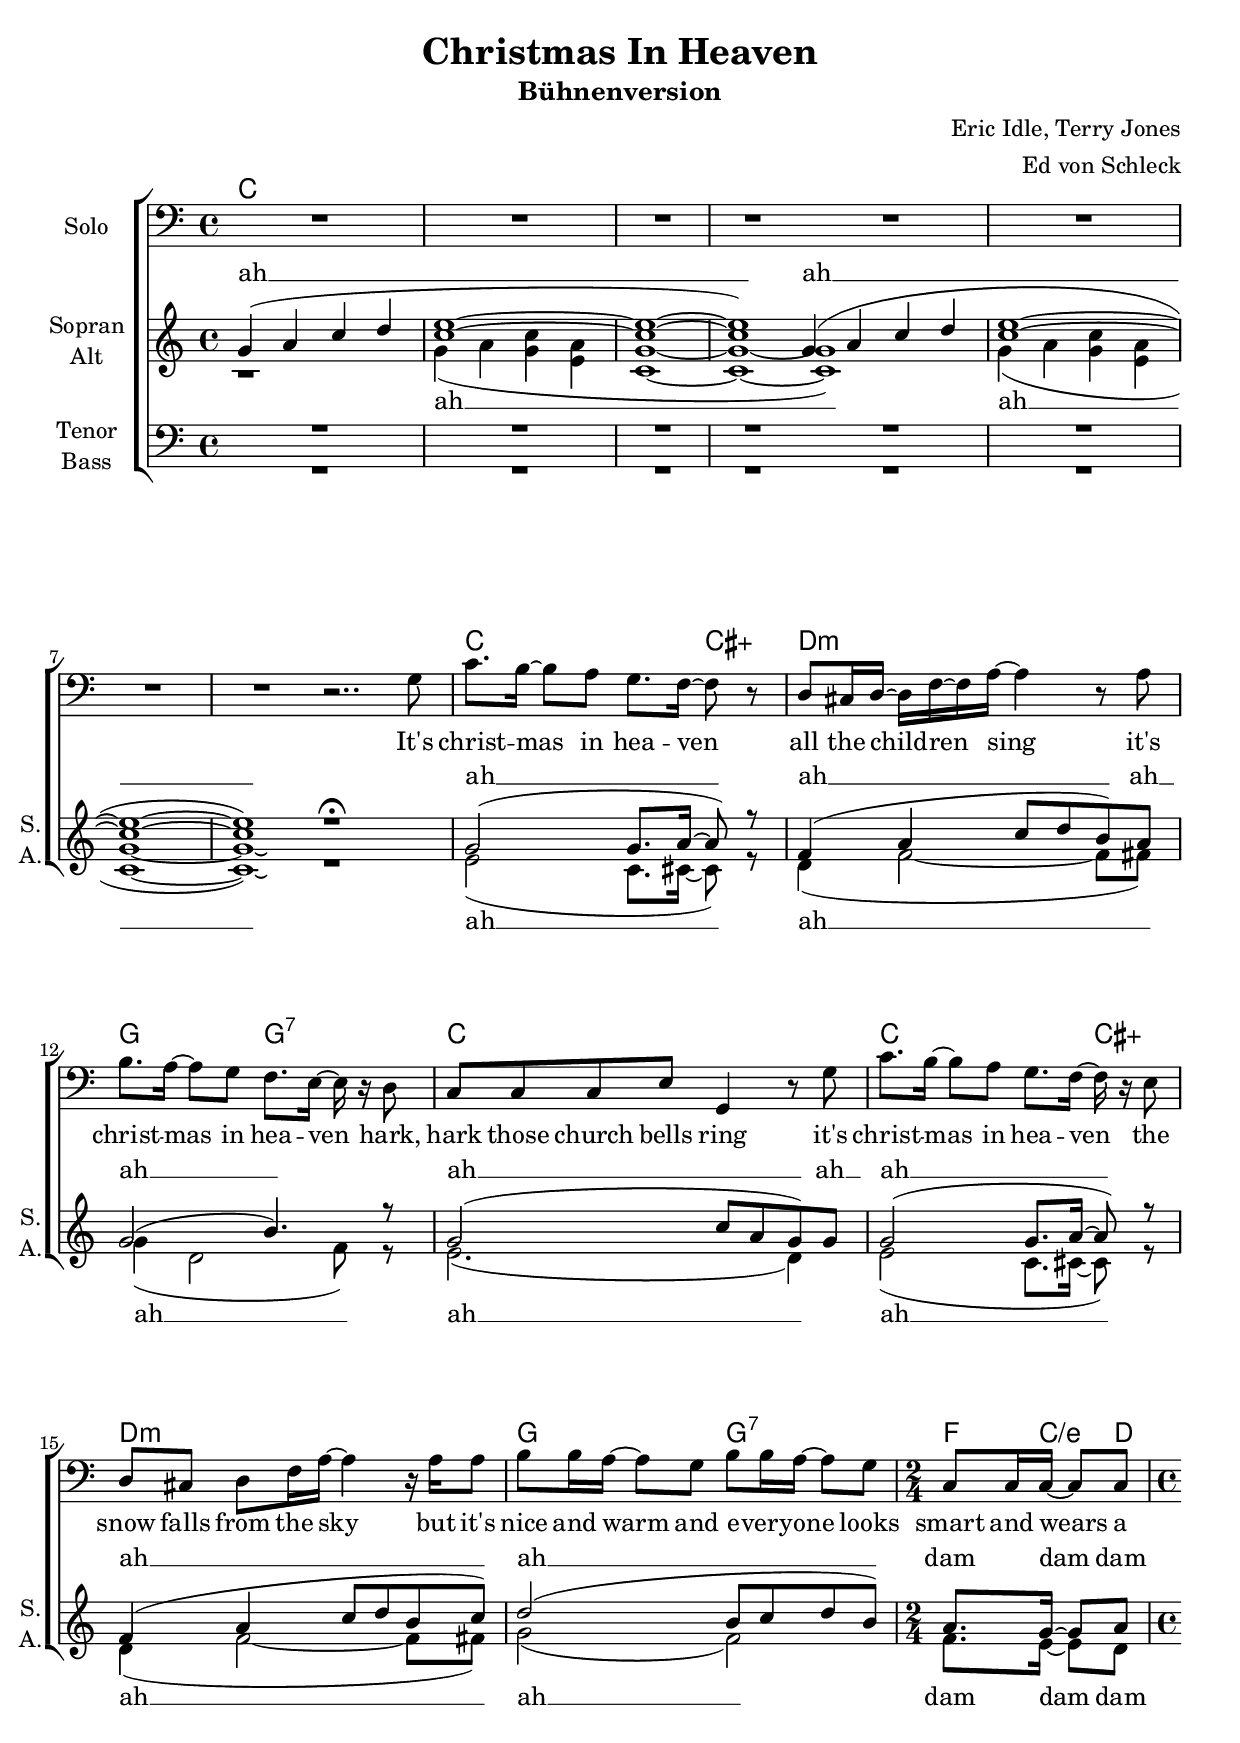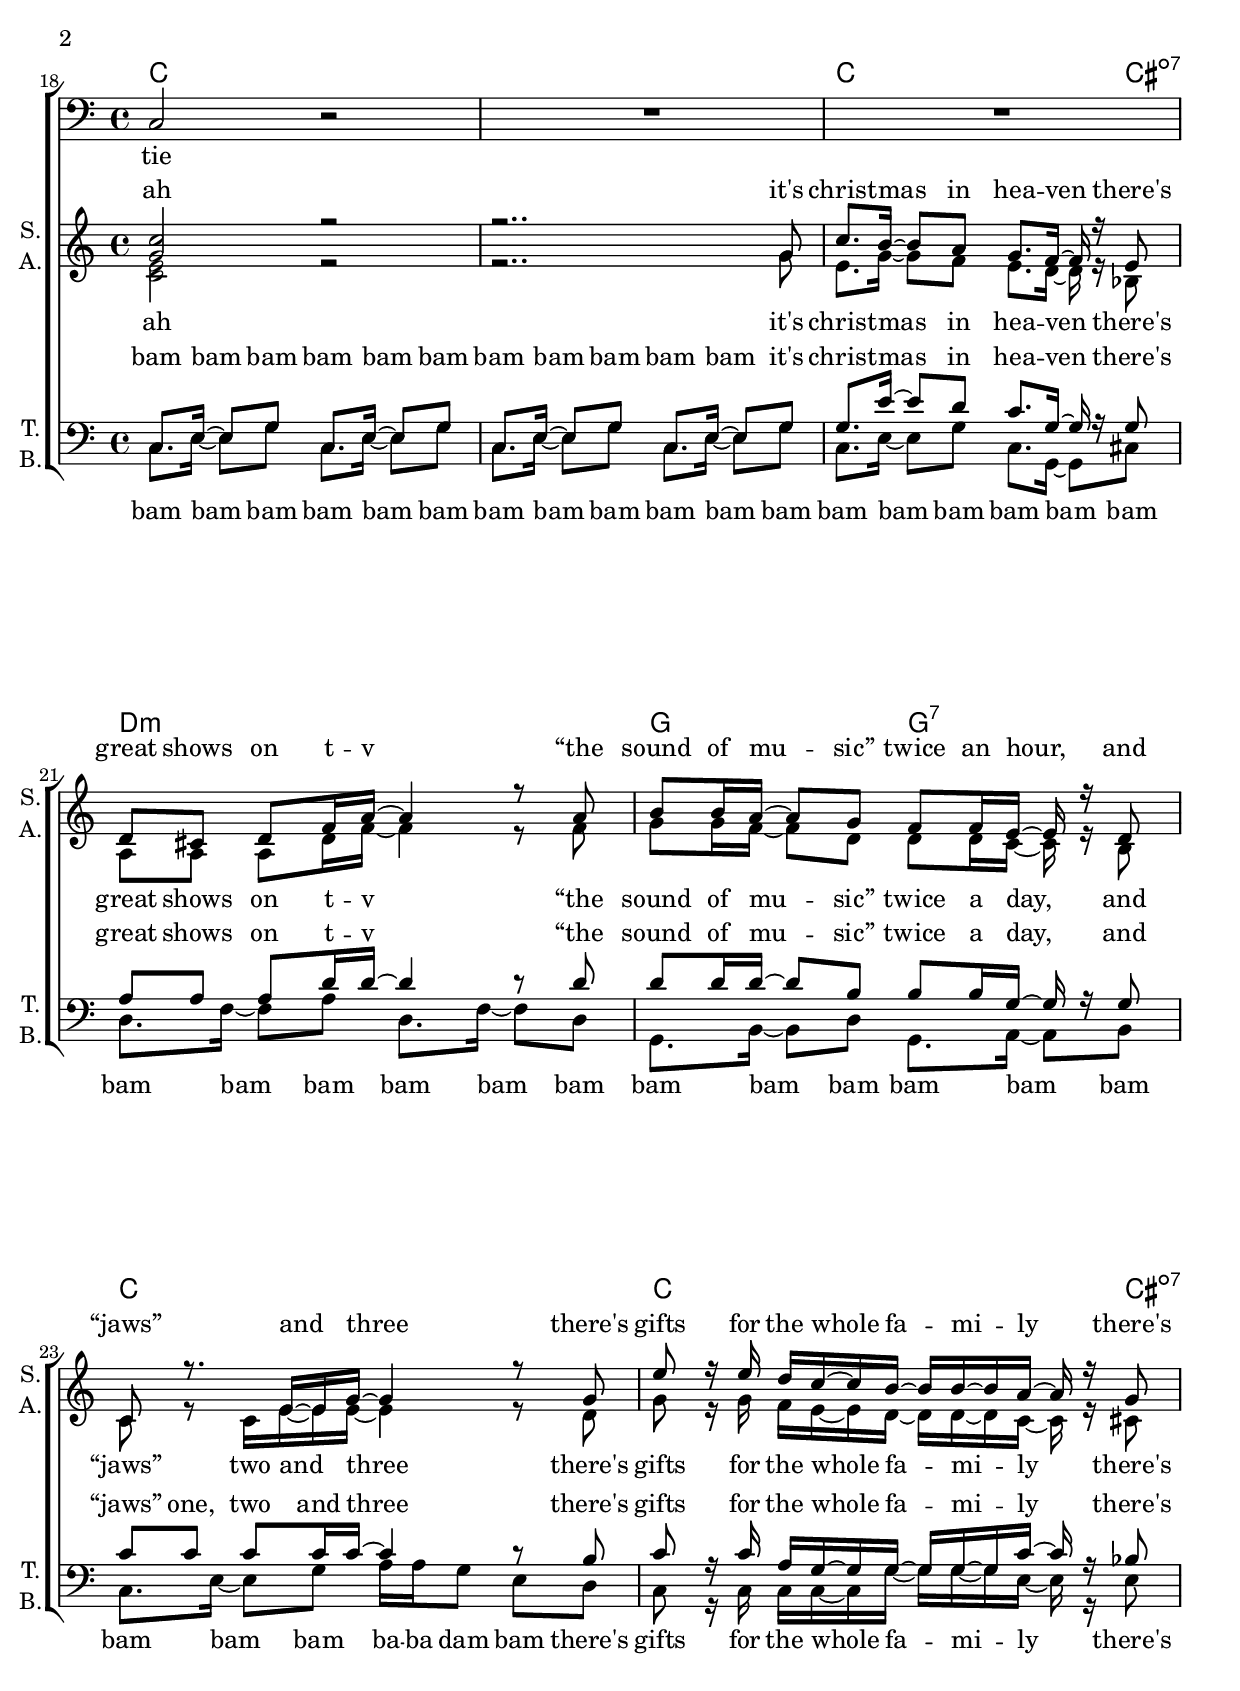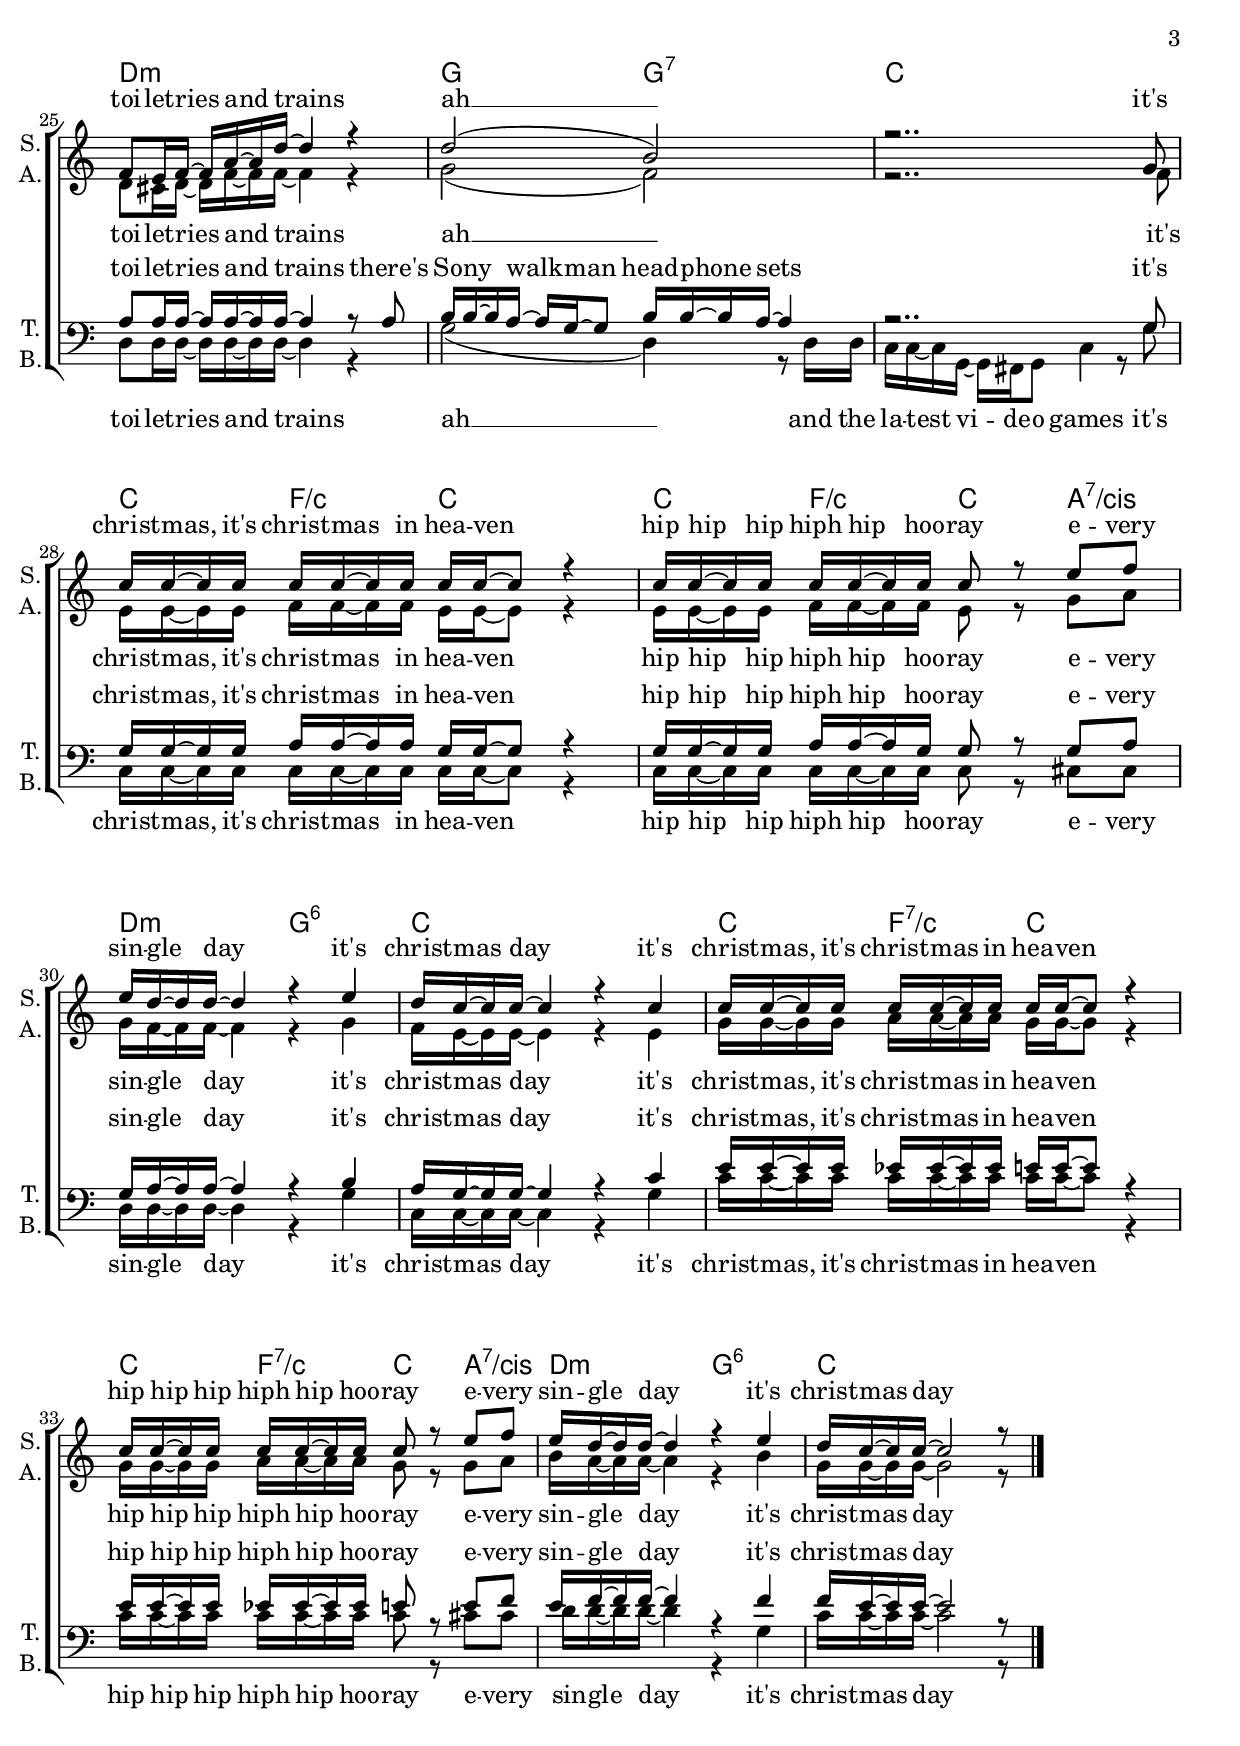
\version "2.14.2"

\header {
  title = "Christmas In Heaven"
  subtitle = "Bühnenversion"
  composer = "Eric Idle, Terry Jones"
  arranger = "Ed von Schleck"
}

\paper {
  #(set-paper-size "a4")
  % system-system-spacing #'padding = #0.1
  %score-system-spacing #'padding = #0.1
  %system-system-spacing #'space = #0.1
  %score-system-spacing #'space = #0.1
  ragged-last-bottom = ##f
  %ragged-bottom = ##f
  %system-count = #10


}

global = {
  \key c \major
  \time 4/4
}

chordNames = \chordmode {
  \global
  \germanChords
  c1*8
  s1
  c2. cis4:aug d1:m g2 g:7 c1
  c2. cis4:aug d1:m g2 g:7 f8. c/e d8
  
  c1*2
  c2.. cis8:dim7 d1:m g2 g:7 c1
  c2.. cis8:dim7 d1:m g2 g:7 c1
  
  c4 f/c c2 c4 f/c c a:7/cis
  d2:m g:6 c1
  c4 f:7/c c2 c4 f:7/c c a:7/cis
  d2:m g:6 c1
  
}

solo = \relative c' {
  \global
  \clef bass
  R1*8
  r2..
  
  g8
  
  c8. b16~ b8 a g8. f16~ f8 r
  d8 cis16 d~ d f~ f a~ a4 r8 a
  b8. a16~ a8 g f8. e16~ e r d8
  c c c e g,4 r8 g'
  
  c8. b16~ b8 a g8. f16~ f r e8 
  d cis d f16 a~ a4 r16 a a8
  b8 b16 a~ a8 g b b16 a~ a8 g
  c, c16 c~ c8 c
  c2 r
  R1*8
}

soprano = \relative c'' {
  \global
  g4( a c d
  <c e>1~
  q~
  q)
  
  \bar "|:"
  g4( a c d
  <c e>1~
  q~
  q)
  \bar ":|"
  r1\fermata
  
  g2( g8. a16~ a8) r
  f4 ( a4 c8 d b) a
  g2( b4.) r8
  g2( c8 a g) g
  
  g2( g8. a16~ a8) r
  f4 ( a4 c8 d b c)
  d2( b8 c d b)
  \time 2/4
  a8. g16~ g8 a
  
  \time 4/4
  <g c>2 r
  r2.. g8
  
  c8. b16~ b8 a g8. f16~ f r e8
  d cis d f16 a~ a4 r8 a
  b8 b16 a~ a8 g f f16 e~ e r d8
  c r8. e16~ e g~ g4 r8 g
  
  e'8 r16 e d c~ c b~ b b~ b a~ a r g8
  f e16 f~ f a~ a d~ d4 r4
  d2 ( b)
  r2.. g8
  
  c16 c~ c c c c~ c c c c~ c8 r4
  c16 c~ c c c c~ c c c8 r e f
  e16 d~ d d~ d4 r e
  d16 c~ c c~ c4 r c
  
  c16 c~ c c c c~ c c c c~ c8 r4
  c16 c~ c c c c~ c c c8 r e f
  e16 d~ d d~ d4 r e
  d16 c~ c c~ c2 r8
  
  \bar "|."
}

alto = \relative c'' {
  \global
  r1
  g4( a <g c> <e a>
  <c g'>1~
  q~
  \bar "|:"
  q)
  g'4( a <g c> <e a>
  <c g'>1~
  q)\laissezVibrer
  \bar ":|"
  r1
  
  e2( c8. cis16~ cis8) r8
  d4( f2~ f8 fis)
  g4( d2 f8) r
  e2.( d4)
  
  e2( c8. cis16~ cis8) r8
  d4( f2~ f8 fis)
  g2( f)
  f8. e16~ e8 d
  <c e>2 r2
  r2.. g'8
  
  e8. g16~ g8 f e8. d16~ d r bes8
  a a a d16 f~ f4 r8 f
  g8 g16 f~ f8 d d d16 c~ c r b8
  c r c16 e~ e e~ e4 r8 d
  
  g8 r16 g f e~ e d~ d d~ d c~ c r cis8
  d cis16 d~ d f~ f f~ f4 r4
  g2( f)
  r2.. f8
  
  e16 e~ e e f f~ f f e e~ e8 r4
  e16 e~ e e f f~ f f e8 r g a
  g16 f~ f f~ f4 r g
  f16 e~ e e~ e4 r e
  
  g16 g~ g g a a~ a a g g~ g8 r4
  g16 g~ g g a a~ a a g8 r g a
  b16 a~ a a~ a4 r b
  g16 g~ g g~ g2 r8
}

tenor = \relative c' {
  \global
  R1*16
  R2
  c,8. e16~ e8 g c,8. e16~ e8 g
  c,8. e16~ e8 g c,8. e16~ e8 g
  
  g8. e'16~ e8 d c8. g16~ g r g8
  a8 a a d16 d16~ d4 r8 d
  d8 d16 d~ d8 b b b16 g~ g r g8
  c c c c16 c~ c4 r8 b
  
  c8 r16 c a g~ g g~ g g~ g c~ c r bes8
  a a16 a~ a a~ a a~ a4 r8 a
  b16 b~ b a~ a g~ g8 b16 b~ b a~ a4
  r2.. g8
  
  g16 g~ g g a a~ a a g g~ g8 r4
  g16 g~ g g a a~ a g g8 r g a
  g16 a~ a a~ a4 r b
  a16 g~ g g~ g4 r c
  
  e16 e~ e e es es~ es es e e~ e8 r4
  e16 e~ e e es es~ es es e8 r e f
  e16 f~ f f~ f4 r f
  f16 e~ e e~ e2 r8
    
}

bass = \relative c {
  \global
  R1*16
  R2
  
  c8. e16~ e8 g c,8. e16~ e8 g
  c,8. e16~ e8 g c,8. e16~ e8 g
  
  c,8. e16~ e8 g c,8. g16~ g8 cis
  d8. f16~ f8 a d,8. f16~ f8 d
  g,8. b16~ b8 d g,8. a16~ a8 b
  c8. e16~ e8 g a16 a g8 e d
  
  c8 r16 c c c~ c g'~ g g~ g e~ e r e8
  d d16 d~ d d~ d d~ d4 r
  g2( d4) r8 d16 d
  c c~ c g~ g fis g8 c4 r8 g'
  
  c,16 c~ c c c c~ c c c c~ c8 r4
  c16 c~ c c c c~ c c c8 r cis cis
  d16 d~ d d~ d4 r g
  c,16 c~ c c~ c4 r g'
  
  c16 c~ c c c c~ c c c c~ c8 r4
  c16 c~ c c c c~ c c c8 r cis cis
  d16 d~ d d~ d4 r g,
  c16 c~ c c~ c2 r8  
}

christmas = \lyricmode {
  it's christ -- mas, it's christ -- mas in hea -- ven
  hip hip hip hiph hip hoo -- ray
  e -- very sin -- gle day it's christ -- mas day
}

soloVerse = \lyricmode {
  It's christ -- mas in hea -- ven
  all the child -- ren sing
  it's christ -- mas in hea -- ven
  hark, hark those church bells ring
  
  it's christ -- mas in hea -- ven
  the snow falls from the sky
  but it's nice and warm and e -- very -- one
  looks smart and wears a tie
  
}

sopranoVerse = \lyricmode {
  ah __ ah __
  ah __ ah __ ah __ ah __
  ah __ ah __ ah __ ah __ ah __ dam dam dam
  ah
  
  it's christ -- mas in hea -- ven
  there's great shows on t -- v
  “the sound of mu -- sic” twice an hour, and
  “jaws” and three
  
  there's gifts for the whole fa -- mi -- ly
  there's toi -- let -- ries and trains
  ah __
  \christmas
  \christmas
}

altoVerse = \lyricmode {
  ah __ ah __
  ah __ ah __ ah __ ah __
  ah __ ah __ ah __ dam dam dam 
  ah
  
  it's christ -- mas in hea -- ven
  there's great shows on t -- v
  “the sound of mu -- sic” twice a day, and
  “jaws” two and three
  
  there's gifts for the whole fa -- mi -- ly
  there's toi -- let -- ries and trains
  ah __
  \christmas
  \christmas
}

tenorVerse = \lyricmode {
  bam bam bam bam bam bam 
  bam bam bam bam bam
  it's christ -- mas in hea -- ven
  there's great shows on t -- v
  “the sound of mu -- sic” twice a day, and
  “jaws” one, two and three
  
  there's gifts for the whole fa -- mi -- ly
  there's toi -- let -- ries and trains
  there's So -- ny walk -- man head -- phone sets
  \christmas
  \christmas  
}

bassVerse = \lyricmode {
  bam bam bam bam bam bam 
  bam bam bam bam bam bam 
  bam bam bam bam bam bam 
  bam bam bam bam bam bam
  bam bam bam bam bam bam 
  bam bam bam ba -- ba dam bam 
  there's gifts for the whole fa -- mi -- ly
  there's toi -- let -- ries and trains
  ah __
  and the la -- test vi -- de -- o games
  
  \christmas
  \christmas
}


chordsPart = \new ChordNames \chordNames

choirPart = \new ChoirStaff <<
  \new Staff = "solo" \with {
    instrumentName = \markup \center-column { "Solo" }
  } <<
    \new Voice = "solo" { \solo }
  >>
  \new Lyrics \lyricsto "solo" \soloVerse
  \new Staff = "sa" \with {
    instrumentName = \markup \center-column { "Sopran" "Alt" }
    shortInstrumentName = \markup \center-column { "S." "A." }
  } <<
    \new Voice = "soprano" { \voiceOne \soprano }
    \new Voice = "alto" { \voiceTwo \alto }
  >>
  \new Lyrics \with {
    alignAboveContext = "sa"
    \override VerticalAxisGroup #'staff-affinity = #DOWN
  } \lyricsto "soprano" \sopranoVerse
  \new Lyrics \lyricsto "alto" \altoVerse
  \new Staff = "tb" \with {
    instrumentName = \markup \center-column { "Tenor" "Bass" }
    shortInstrumentName = \markup \center-column { "T." "B." }
  } <<
    \clef bass
    \new Voice = "tenor" { \voiceOne \tenor }
    \new Voice = "bass" { \voiceTwo \bass }
  >>
  \new Lyrics \with {
    alignAboveContext = "tb"
    \override VerticalAxisGroup #'staff-affinity = #DOWN
  } \lyricsto "tenor" \tenorVerse
  \new Lyrics \lyricsto "bass" \bassVerse
>>

\score {
  <<
    \chordsPart
    \choirPart
  >>
  \layout {
    \context {
      \Staff \RemoveEmptyStaves
    }
  }
  \midi {
    \context {
      \Score
      tempoWholesPerMinute = #(ly:make-moment 60 4)
    }
  }
}
